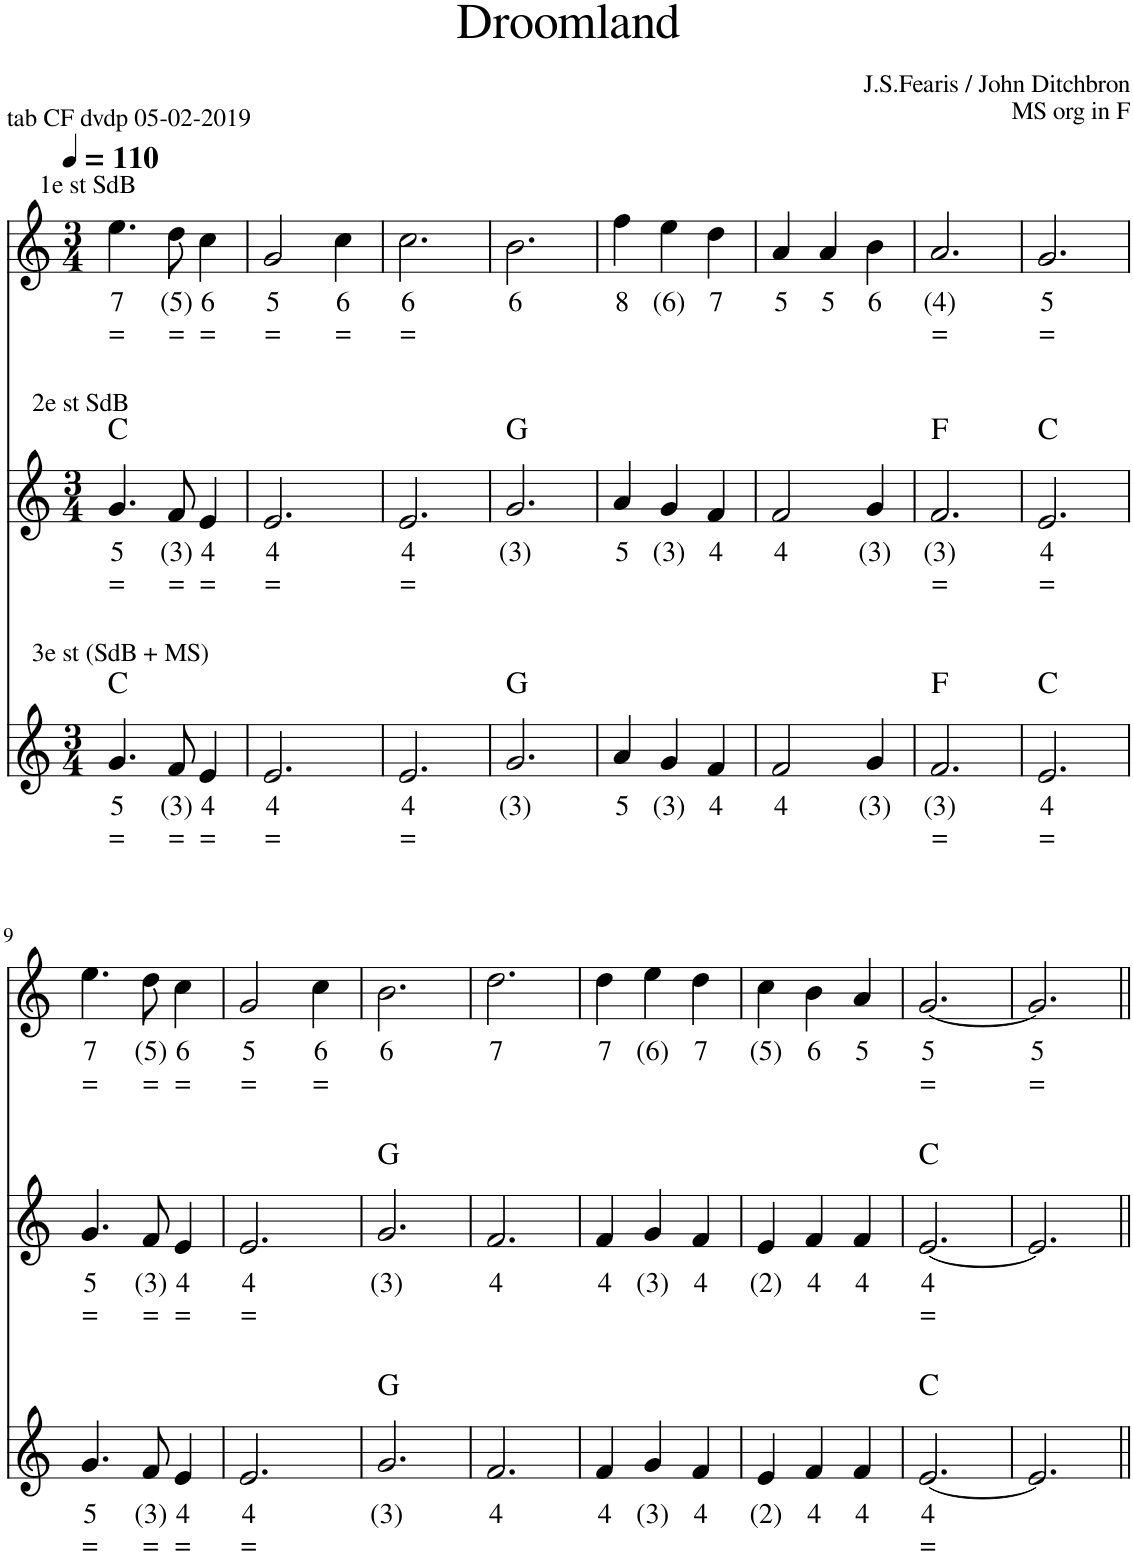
**kern	**text	**text	**kern	**text	**text	**harte	**kern	**text	**text
*part3	*part3	*part3	*part2	*part2	*part2	*part2	*part1	*part1	*part1
*staff3	*staff3	*staff3	*staff2	*staff2	*staff2	*	*staff1	*staff1	*staff1
*I"Stem	*	*	*I"Stem	*	*	*	*I"Stem	*	*
*clefG2	*	*	*clefG2	*	*	*	*clefG2	*	*
*k[]	*	*	*k[]	*	*	*	*k[]	*	*
*M3/4	*	*	*M3/4	*	*	*	*M3/4	*	*
*MM110	*	*	*MM110	*	*	*	*MM110	*	*
=1	=1	=1	=1	=1	=1	=1	=1	=1	=1
!	!	!	!	!	!	!	!LO:TX:a:t=1e st SdB	!	!
!	!	!	!LO:TX:a:t=2e st SdB	!	!	!	!	!	!
!LO:TX:a:t=3e st (SdB + MS)	!	!	!	!	!	!	!	!	!
!	!LO:LY:b	!LO:LY:b	!	!LO:LY:b	!LO:LY:b	!	!	!LO:LY:b	!LO:LY:b
4.g/	5	=	4.g/	5	=	C:maj	4.ee\	7	=
!	!LO:LY:b	!LO:LY:b	!	!LO:LY:b	!LO:LY:b	!	!	!LO:LY:b	!LO:LY:b
8f/	(3)	=	8f/	(3)	=	.	8dd\	(5)	=
!	!LO:LY:b	!LO:LY:b	!	!LO:LY:b	!LO:LY:b	!	!	!LO:LY:b	!LO:LY:b
4e/	4	=	4e/	4	=	.	4cc\	6	=
=2	=2	=2	=2	=2	=2	=2	=2	=2	=2
!	!LO:LY:b	!LO:LY:b	!	!LO:LY:b	!LO:LY:b	!	!	!LO:LY:b	!LO:LY:b
2.e/	4	=	2.e/	4	=	.	2g/	5	=
!	!	!	!	!	!	!	!	!LO:LY:b	!LO:LY:b
.	.	.	.	.	.	.	4cc\	6	=
=3	=3	=3	=3	=3	=3	=3	=3	=3	=3
!	!LO:LY:b	!LO:LY:b	!	!LO:LY:b	!LO:LY:b	!	!	!LO:LY:b	!LO:LY:b
2.e/	4	=	2.e/	4	=	.	2.cc\	6	=
=4	=4	=4	=4	=4	=4	=4	=4	=4	=4
!	!LO:LY:b	!	!	!LO:LY:b	!	!	!	!LO:LY:b	!
2.g/	(3)	.	2.g/	(3)	.	G:maj	2.b\	6	.
=5	=5	=5	=5	=5	=5	=5	=5	=5	=5
!	!LO:LY:b	!	!	!LO:LY:b	!	!	!	!LO:LY:b	!
4a/	5	.	4a/	5	.	.	4ff\	8	.
!	!LO:LY:b	!	!	!LO:LY:b	!	!	!	!LO:LY:b	!
4g/	(3)	.	4g/	(3)	.	.	4ee\	(6)	.
!	!LO:LY:b	!	!	!LO:LY:b	!	!	!	!LO:LY:b	!
4f/	4	.	4f/	4	.	.	4dd\	7	.
=6	=6	=6	=6	=6	=6	=6	=6	=6	=6
!	!LO:LY:b	!	!	!LO:LY:b	!	!	!	!LO:LY:b	!
2f/	4	.	2f/	4	.	.	4a/	5	.
!	!	!	!	!	!	!	!	!LO:LY:b	!
.	.	.	.	.	.	.	4a/	5	.
!	!LO:LY:b	!	!	!LO:LY:b	!	!	!	!LO:LY:b	!
4g/	(3)	.	4g/	(3)	.	.	4b\	6	.
=7	=7	=7	=7	=7	=7	=7	=7	=7	=7
!	!LO:LY:b	!LO:LY:b	!	!LO:LY:b	!LO:LY:b	!	!	!LO:LY:b	!LO:LY:b
2.f/	(3)	=	2.f/	(3)	=	F:maj	2.a/	(4)	=
=8	=8	=8	=8	=8	=8	=8	=8	=8	=8
!	!LO:LY:b	!LO:LY:b	!	!LO:LY:b	!LO:LY:b	!	!	!LO:LY:b	!LO:LY:b
2.e/	4	=	2.e/	4	=	C:maj	2.g/	5	=
!!LO:LB:g=z
=9	=9	=9	=9	=9	=9	=9	=9	=9	=9
!	!LO:LY:b	!LO:LY:b	!	!LO:LY:b	!LO:LY:b	!	!	!LO:LY:b	!LO:LY:b
4.g/	5	=	4.g/	5	=	.	4.ee\	7	=
!	!LO:LY:b	!LO:LY:b	!	!LO:LY:b	!LO:LY:b	!	!	!LO:LY:b	!LO:LY:b
8f/	(3)	=	8f/	(3)	=	.	8dd\	(5)	=
!	!LO:LY:b	!LO:LY:b	!	!LO:LY:b	!LO:LY:b	!	!	!LO:LY:b	!LO:LY:b
4e/	4	=	4e/	4	=	.	4cc\	6	=
=10	=10	=10	=10	=10	=10	=10	=10	=10	=10
!	!LO:LY:b	!LO:LY:b	!	!LO:LY:b	!LO:LY:b	!	!	!LO:LY:b	!LO:LY:b
2.e/	4	=	2.e/	4	=	.	2g/	5	=
!	!	!	!	!	!	!	!	!LO:LY:b	!LO:LY:b
.	.	.	.	.	.	.	4cc\	6	=
=11	=11	=11	=11	=11	=11	=11	=11	=11	=11
!	!LO:LY:b	!	!	!LO:LY:b	!	!	!	!LO:LY:b	!
2.g/	(3)	.	2.g/	(3)	.	G:maj	2.b\	6	.
=12	=12	=12	=12	=12	=12	=12	=12	=12	=12
!	!LO:LY:b	!	!	!LO:LY:b	!	!	!	!LO:LY:b	!
2.f/	4	.	2.f/	4	.	.	2.dd\	7	.
=13	=13	=13	=13	=13	=13	=13	=13	=13	=13
!	!LO:LY:b	!	!	!LO:LY:b	!	!	!	!LO:LY:b	!
4f/	4	.	4f/	4	.	.	4dd\	7	.
!	!LO:LY:b	!	!	!LO:LY:b	!	!	!	!LO:LY:b	!
4g/	(3)	.	4g/	(3)	.	.	4ee\	(6)	.
!	!LO:LY:b	!	!	!LO:LY:b	!	!	!	!LO:LY:b	!
4f/	4	.	4f/	4	.	.	4dd\	7	.
=14	=14	=14	=14	=14	=14	=14	=14	=14	=14
!	!LO:LY:b	!	!	!LO:LY:b	!	!	!	!LO:LY:b	!
4e/	(2)	.	4e/	(2)	.	.	4cc\	(5)	.
!	!LO:LY:b	!	!	!LO:LY:b	!	!	!	!LO:LY:b	!
4f/	4	.	4f/	4	.	.	4b\	6	.
!	!LO:LY:b	!	!	!LO:LY:b	!	!	!	!LO:LY:b	!
4f/	4	.	4f/	4	.	.	4a/	5	.
=15	=15	=15	=15	=15	=15	=15	=15	=15	=15
!	!LO:LY:b	!LO:LY:b	!	!LO:LY:b	!LO:LY:b	!	!	!LO:LY:b	!LO:LY:b
[2.e/	4	=	[2.e/	4	=	C:maj	[2.g/	5	=
=16	=16	=16	=16	=16	=16	=16	=16	=16	=16
!	!	!	!	!	!	!	!	!LO:LY:b	!LO:LY:b
2.e/]	.	.	2.e/]	.	.	.	2.g/]	5	=
=||	=||	=||	=||	=||	=||	=||	=||	=||	=||
*-	*-	*-	*-	*-	*-	*-	*-	*-	*-
